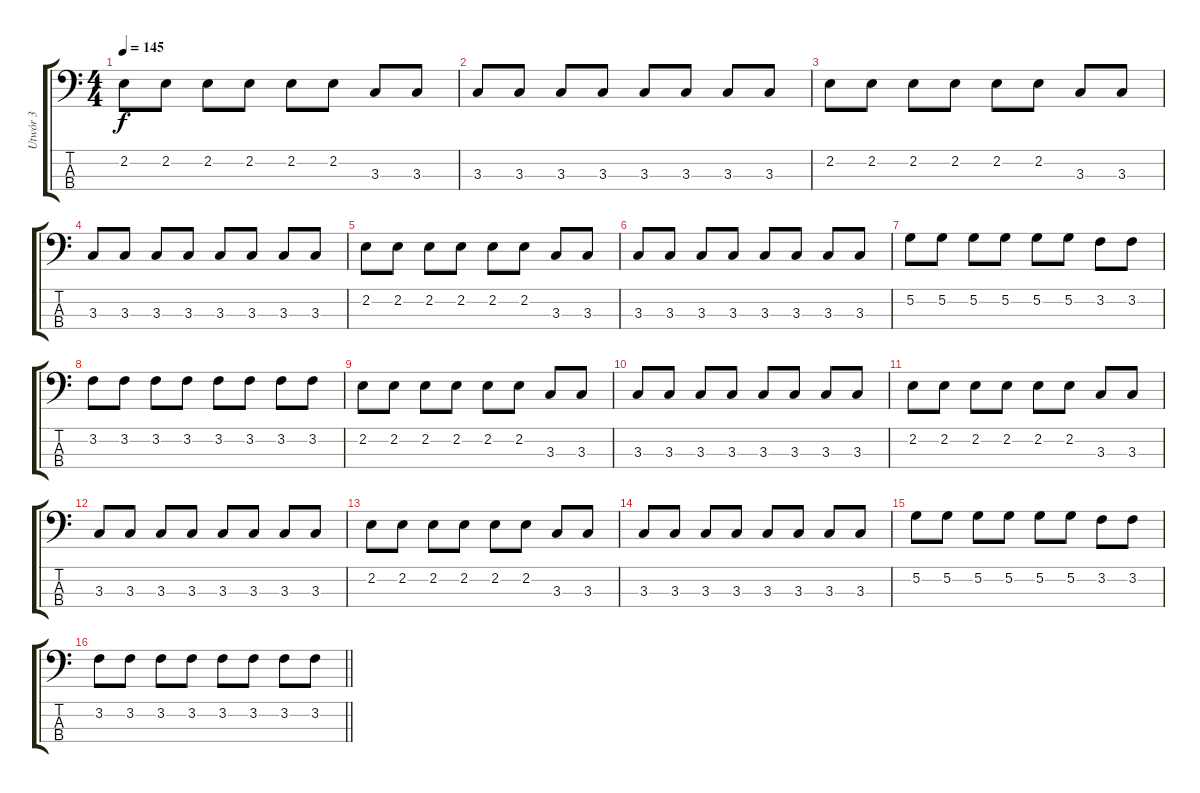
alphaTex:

\track ("Utwór 3" "Utwór 3") {instrument synthbass2}
\staff {score tabs}
\tuning (G2 D2 A1 E1) {hide}
\ts (4 4)
\tempo 145
\clef f4
\ks c
2.2.8{dy f} 2.2.8 2.2.8 2.2.8 2.2.8 2.2.8 3.3.8 3.3.8 |
3.3.8 3.3.8 3.3.8 3.3.8 3.3.8 3.3.8 3.3.8 3.3.8 |
2.2.8 2.2.8 2.2.8 2.2.8 2.2.8 2.2.8 3.3.8 3.3.8 |
3.3.8 3.3.8 3.3.8 3.3.8 3.3.8 3.3.8 3.3.8 3.3.8 |
2.2.8 2.2.8 2.2.8 2.2.8 2.2.8 2.2.8 3.3.8 3.3.8 |
3.3.8 3.3.8 3.3.8 3.3.8 3.3.8 3.3.8 3.3.8 3.3.8 |
5.2.8 5.2.8 5.2.8 5.2.8 5.2.8 5.2.8 3.2.8 3.2.8 |
3.2.8 3.2.8 3.2.8 3.2.8 3.2.8 3.2.8 3.2.8 3.2.8 |
2.2.8 2.2.8 2.2.8 2.2.8 2.2.8 2.2.8 3.3.8 3.3.8 |
3.3.8 3.3.8 3.3.8 3.3.8 3.3.8 3.3.8 3.3.8 3.3.8 |
2.2.8 2.2.8 2.2.8 2.2.8 2.2.8 2.2.8 3.3.8 3.3.8 |
3.3.8 3.3.8 3.3.8 3.3.8 3.3.8 3.3.8 3.3.8 3.3.8 |
2.2.8 2.2.8 2.2.8 2.2.8 2.2.8 2.2.8 3.3.8 3.3.8 |
3.3.8 3.3.8 3.3.8 3.3.8 3.3.8 3.3.8 3.3.8 3.3.8 |
5.2.8 5.2.8 5.2.8 5.2.8 5.2.8 5.2.8 3.2.8 3.2.8 |
\barLineRight lightlight
3.2.8 3.2.8 3.2.8 3.2.8 3.2.8 3.2.8 3.2.8 3.2.8
